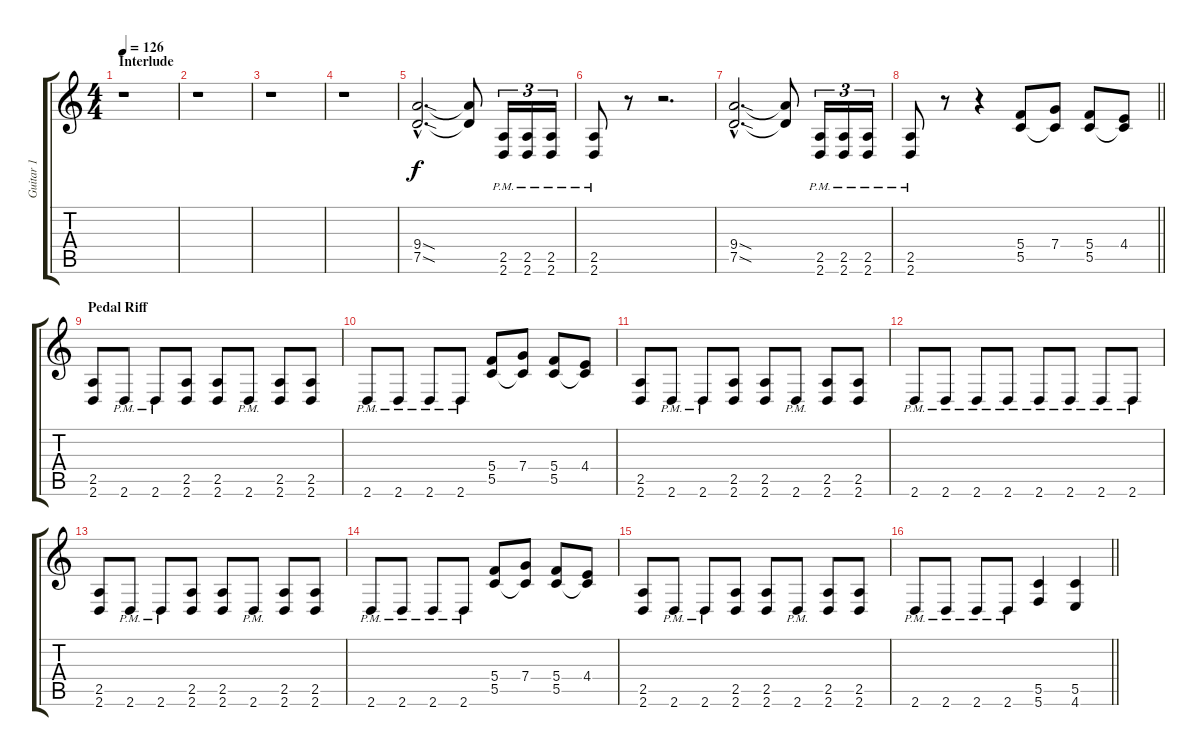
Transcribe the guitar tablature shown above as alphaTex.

\track ("Guitar 1" "Guitar 1") {instrument distortionguitar}
\staff {score tabs}
\tuning (D4 A3 F3 C3 G2 C2) {hide}
\ts (4 4)
\section ("" "Interlude")
\tempo 126
\clef g2
\ks c
r.1{dy f} |
r.1 |
r.1 |
r.1 |
(9.4{sod hac} 7.5{sod hac}).2{d volume 10} (9.4{t} 7.5{t}).8 (2.5{pm} 2.6{pm}).16{tu (3 2)} (2.5{pm} 2.6{pm}).16{tu (3 2)} (2.5{pm} 2.6{pm}).16{tu (3 2)} |
(2.5{pm} 2.6{pm}).8 r.8 r.2{d} |
(9.4{sod hac} 7.5{sod hac}).2{d} (9.4{t} 7.5{t}).8 (2.5{pm} 2.6{pm}).16{tu (3 2)} (2.5{pm} 2.6{pm}).16{tu (3 2)} (2.5{pm} 2.6{pm}).16{tu (3 2)} |
\barLineRight lightlight
(2.5{pm} 2.6{pm}).8 r.8 r.4 (5.4 5.5).8 (7.4 5.5{t}).8 (5.4 5.5).8 (4.4 5.5{t}).8 |
\section ("" "Pedal Riff")
(2.5 2.6).8 2.6{pm}.8 2.6{pm}.8 (2.5 2.6).8 (2.5 2.6).8 2.6{pm}.8 (2.5 2.6).8 (2.5 2.6).8 |
2.6{pm}.8 2.6{pm}.8 2.6{pm}.8 2.6{pm}.8 (5.4 5.5).8 (7.4 5.5{t}).8 (5.4 5.5).8 (4.4 5.5{t}).8 |
(2.5 2.6).8 2.6{pm}.8 2.6{pm}.8 (2.5 2.6).8 (2.5 2.6).8 2.6{pm}.8 (2.5 2.6).8 (2.5 2.6).8 |
2.6{pm}.8 2.6{pm}.8 2.6{pm}.8 2.6{pm}.8 2.6{pm}.8 2.6{pm}.8 2.6{pm}.8 2.6{pm}.8 |
(2.5 2.6).8 2.6{pm}.8 2.6{pm}.8 (2.5 2.6).8 (2.5 2.6).8 2.6{pm}.8 (2.5 2.6).8 (2.5 2.6).8 |
2.6{pm}.8 2.6{pm}.8 2.6{pm}.8 2.6{pm}.8 (5.4 5.5).8 (7.4 5.5{t}).8 (5.4 5.5).8 (4.4 5.5{t}).8 |
(2.5 2.6).8 2.6{pm}.8 2.6{pm}.8 (2.5 2.6).8 (2.5 2.6).8 2.6{pm}.8 (2.5 2.6).8 (2.5 2.6).8 |
\barLineRight lightlight
2.6{pm}.8 2.6{pm}.8 2.6{pm}.8 2.6{pm}.8 (5.5 5.6).4 (5.5 4.6).4
